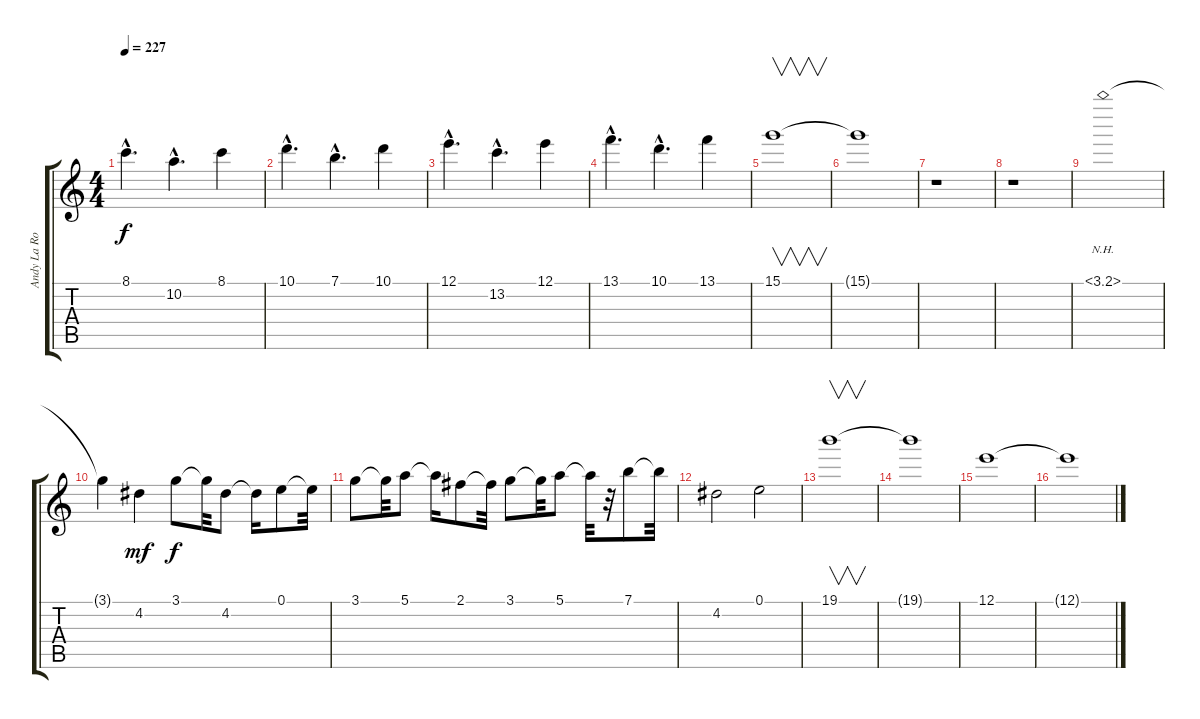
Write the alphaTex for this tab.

\track ("Andy La Rocque" "Andy La Ro") {instrument overdrivenguitar}
\staff {score tabs}
\tuning (E4 B3 G3 D3 A2 E2) {hide}
\ts (4 4)
\tempo 227
\clef g2
\ks c
8.1{hac}.4{d dy f} 10.2{hac}.4{d} 8.1.4 |
10.1{hac}.4{d} 7.1{hac}.4{d} 10.1.4 |
12.1{hac}.4{d} 13.2{hac}.4{d} 12.1.4 |
13.1{hac}.4{d} 10.1{hac}.4{d} 13.1.4 |
15.1.1{v} |
15.1{t}.1 |
r.1 |
r.1 |
3.1{nh}.1 |
3.1{t}.4 4.2.4{dy mf} 3.1.8{dy f} 3.1{t}.32 4.2.8 4.2{t}.16 0.1.8 0.1{t}.32 |
3.1.8 3.1{t}.32 5.1.8 5.1{t}.16 2.1.8 2.1{t}.32 3.1.8 3.1{t}.32 5.1.8 5.1{t}.32 r.32 7.1.8 7.1{t}.32 |
4.2.2 0.1.2 |
19.1.1{v} |
19.1{t}.1 |
12.1.1 |
12.1{t}.1
